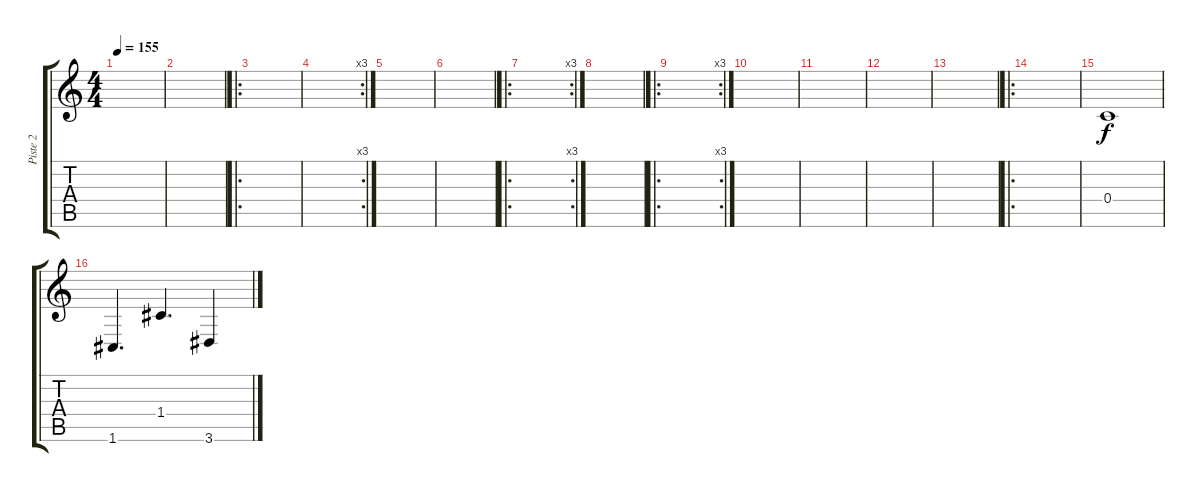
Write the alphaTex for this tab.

\track ("Piste 2" "Piste 2") {instrument distortionguitar}
\staff {score tabs}
\tuning (D4 A3 F3 C3 G2 C2) {hide}
\ts (4 4)
\tempo 155
\clef g2
\ks c
|
|
\ro
|
\rc 3
|
|
|
\ro
\rc 3
|
|
\ro
\rc 3
|
|
|
|
|
\ro
|
0.4.1 |
1.6.4{d} 1.4.4{d} 3.6.4
